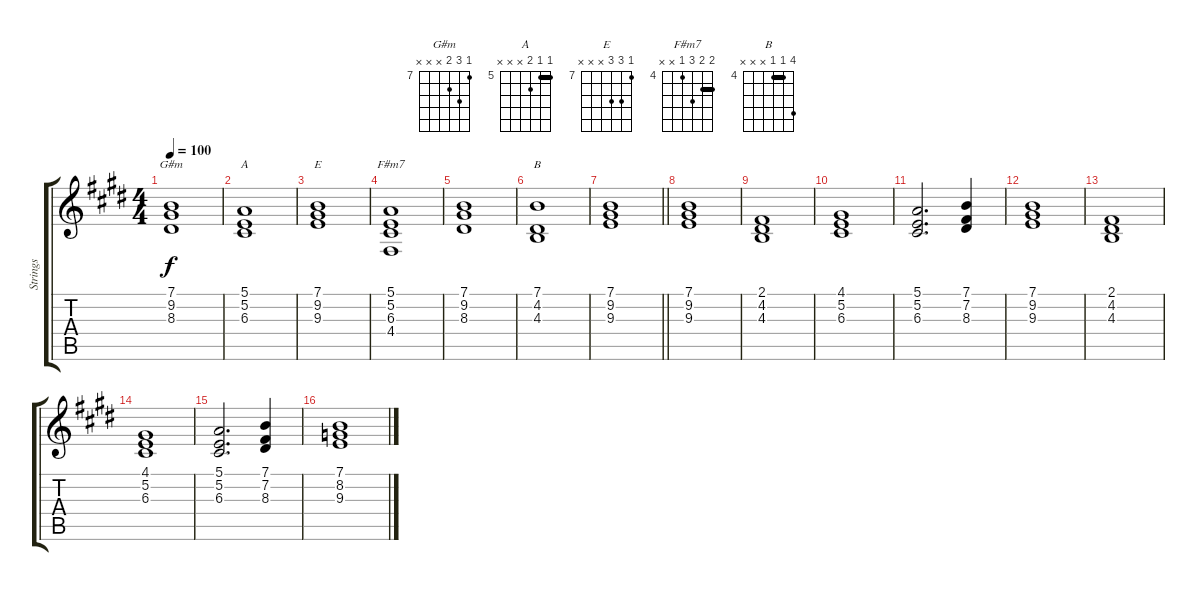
\track ("Strings" "Strings") {instrument stringensemble1}
\staff {score tabs}
\tuning (E4 B3 G3 D3 A2 E2) {hide}
\chord ("G#m" 7 9 8 x x x) {firstfret 7}
\chord ("A" 5 5 6 x x x) {firstfret 5 barre 5}
\chord ("E" 7 9 9 x x x) {firstfret 7}
\chord ("F#m7" 5 5 6 4 x x) {firstfret 4 barre 5}
\chord ("B" 7 4 4 x x x) {firstfret 4 barre 4}
\ts (4 4)
\tempo 100
\clef g2
\ks e
(7.1 9.2 8.3).1{ch "G#m" dy f} |
\ks c#minor
(5.1 5.2 6.3).1{ch "A"} |
(7.1 9.2 9.3).1{ch "E"} |
(5.1 5.2 6.3 4.4).1{ch "F#m7"} |
\ks e
(7.1 9.2 8.3).1 |
\ks c#minor
(7.1 4.2 4.3).1{ch "B"} |
\barLineRight lightlight
(7.1 9.2 9.3).1 |
\ks e
(7.1 9.2 9.3).1 |
\ks c#minor
(2.1 4.2 4.3).1 |
\ks e
(4.1 5.2 6.3).1 |
\ks c#minor
(5.1 5.2 6.3).2{d} (7.1 7.2 8.3).4 |
\ks e
(7.1 9.2 9.3).1 |
\ks c#minor
(2.1 4.2 4.3).1 |
\ks e
(4.1 5.2 6.3).1 |
\ks c#minor
(5.1 5.2 6.3).2{d} (7.1 7.2 8.3).4 |
\ks e
(7.1 8.2 9.3).1
